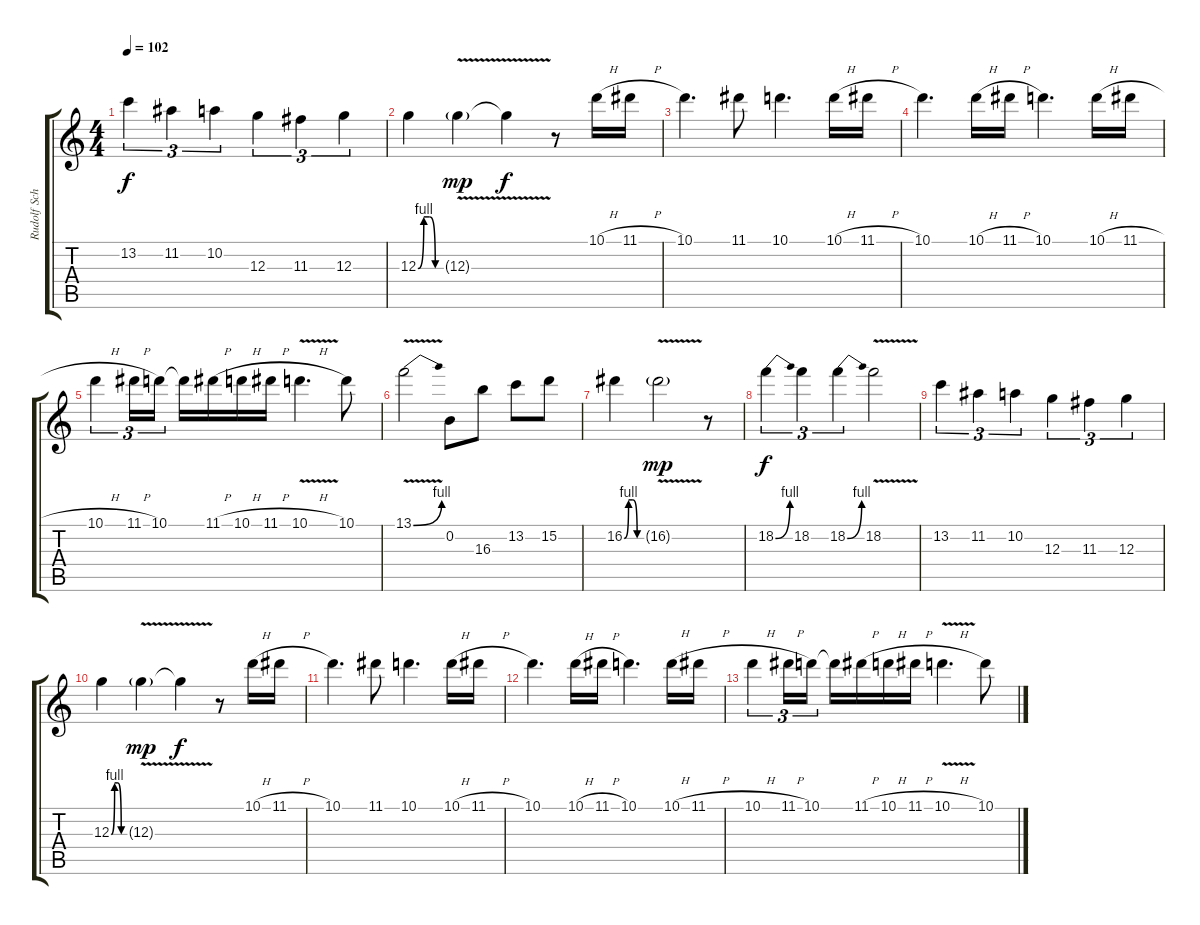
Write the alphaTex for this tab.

\track ("Rudolf Schenker" "Rudolf Sch") {instrument electricguitarclean}
\staff {score tabs}
\tuning (E4 B3 G3 D3 A2 E2) {hide}
\ts (4 4)
\tempo 102
\clef g2
\ks c
13.2.4{tu (3 2) dy f} 11.2.4{tu (3 2)} 10.2.4{tu (3 2)} 12.3.4{tu (3 2)} 11.3.4{tu (3 2)} 12.3.4{tu (3 2)} |
12.3{be (custom 0 0 15 4 30 4 45 0 60 0)}.4 12.3{v g}.4{dy mp} 12.3{t}.4{dy f} r.8 10.1{h}.16 11.1{h}.16 |
10.1.4{d} 11.1.8 10.1.4{d} 10.1{h}.16 11.1{h}.16 |
10.1.4{d} 10.1{h}.16 11.1{h}.16 10.1.4{d} 10.1{h}.16 11.1{h}.16 |
10.1{h}.4{tu (3 2)} 11.1{h}.16{tu (3 2)} 10.1.16{tu (3 2)} 10.1{t}.16 11.1{h}.16 10.1{h}.16 11.1{h}.16 10.1{v h}.4{d} 10.1.8 |
13.1{be (bend 0 0 60 4) v}.2 0.2.8 16.3.8 13.2.8 15.2.8 |
16.2{be (custom 0 0 15 4 30 4 45 0 60 0)}.4 16.2{v g}.2{dy mp} r.8 |
18.2{be (bend 0 0 60 4)}.4{tu (3 2) dy f} 18.2.4{tu (3 2)} 18.2{be (bend 0 0 60 4)}.4{tu (3 2)} 18.2{v}.2 |
13.2.4{tu (3 2)} 11.2.4{tu (3 2)} 10.2.4{tu (3 2)} 12.3.4{tu (3 2)} 11.3.4{tu (3 2)} 12.3.4{tu (3 2)} |
12.3{be (custom 0 0 15 4 30 4 45 0 60 0)}.4 12.3{v g}.4{dy mp} 12.3{t}.4{dy f} r.8 10.1{h}.16 11.1{h}.16 |
10.1.4{d} 11.1.8 10.1.4{d} 10.1{h}.16 11.1{h}.16 |
10.1.4{d} 10.1{h}.16 11.1{h}.16 10.1.4{d} 10.1{h}.16 11.1{h}.16 |
10.1{h}.4{tu (3 2)} 11.1{h}.16{tu (3 2)} 10.1.16{tu (3 2)} 10.1{t}.16 11.1{h}.16 10.1{h}.16 11.1{h}.16 10.1{v h}.4{d} 10.1.8
